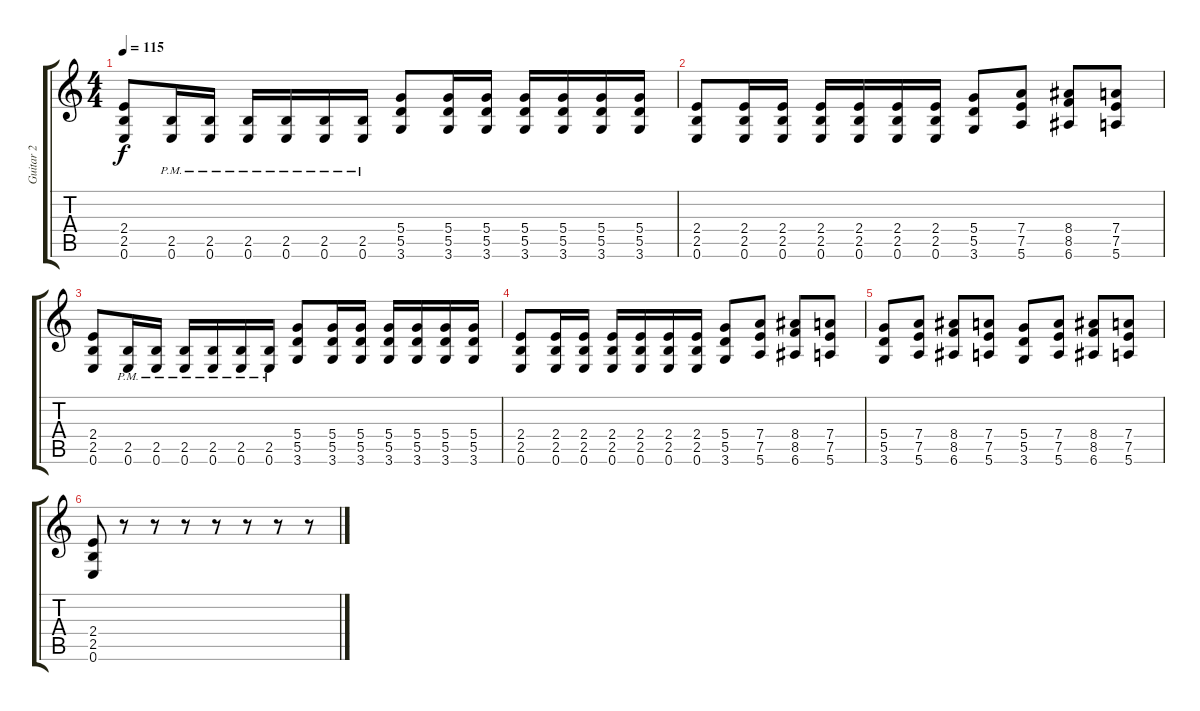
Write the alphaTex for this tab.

\track ("Guitar 2" "Guitar 2") {instrument distortionguitar}
\staff {score tabs}
\tuning (E4 B3 G3 D3 A2 E2) {hide}
\ts (4 4)
\tempo 115
\clef g2
\ks c
(2.4 2.5 0.6).8{dy f} (2.5{pm} 0.6{pm}).16 (2.5{pm} 0.6{pm}).16 (2.5{pm} 0.6{pm}).16 (2.5{pm} 0.6{pm}).16 (2.5{pm} 0.6{pm}).16 (2.5{pm} 0.6{pm}).16 (5.4 5.5 3.6).8 (5.4 5.5 3.6).16 (5.4 5.5 3.6).16 (5.4 5.5 3.6).16 (5.4 5.5 3.6).16 (5.4 5.5 3.6).16 (5.4 5.5 3.6).16 |
(2.4 2.5 0.6).8 (2.4 2.5 0.6).16 (2.4 2.5 0.6).16 (2.4 2.5 0.6).16 (2.4 2.5 0.6).16 (2.4 2.5 0.6).16 (2.4 2.5 0.6).16 (5.4 5.5 3.6).8 (7.4 7.5 5.6).8 (8.4 8.5 6.6).8 (7.4 7.5 5.6).8 |
(2.4 2.5 0.6).8 (2.5{pm} 0.6{pm}).16 (2.5{pm} 0.6{pm}).16 (2.5{pm} 0.6{pm}).16 (2.5{pm} 0.6{pm}).16 (2.5{pm} 0.6{pm}).16 (2.5{pm} 0.6{pm}).16 (5.4 5.5 3.6).8 (5.4 5.5 3.6).16 (5.4 5.5 3.6).16 (5.4 5.5 3.6).16 (5.4 5.5 3.6).16 (5.4 5.5 3.6).16 (5.4 5.5 3.6).16 |
(2.4 2.5 0.6).8 (2.4 2.5 0.6).16 (2.4 2.5 0.6).16 (2.4 2.5 0.6).16 (2.4 2.5 0.6).16 (2.4 2.5 0.6).16 (2.4 2.5 0.6).16 (5.4 5.5 3.6).8 (7.4 7.5 5.6).8 (8.4 8.5 6.6).8 (7.4 7.5 5.6).8 |
(5.4 5.5 3.6).8 (7.4 7.5 5.6).8 (8.4 8.5 6.6).8 (7.4 7.5 5.6).8 (5.4 5.5 3.6).8 (7.4 7.5 5.6).8 (8.4 8.5 6.6).8 (7.4 7.5 5.6).8 |
(2.4 2.5 0.6).8 r.8 r.8 r.8 r.8 r.8 r.8 r.8
